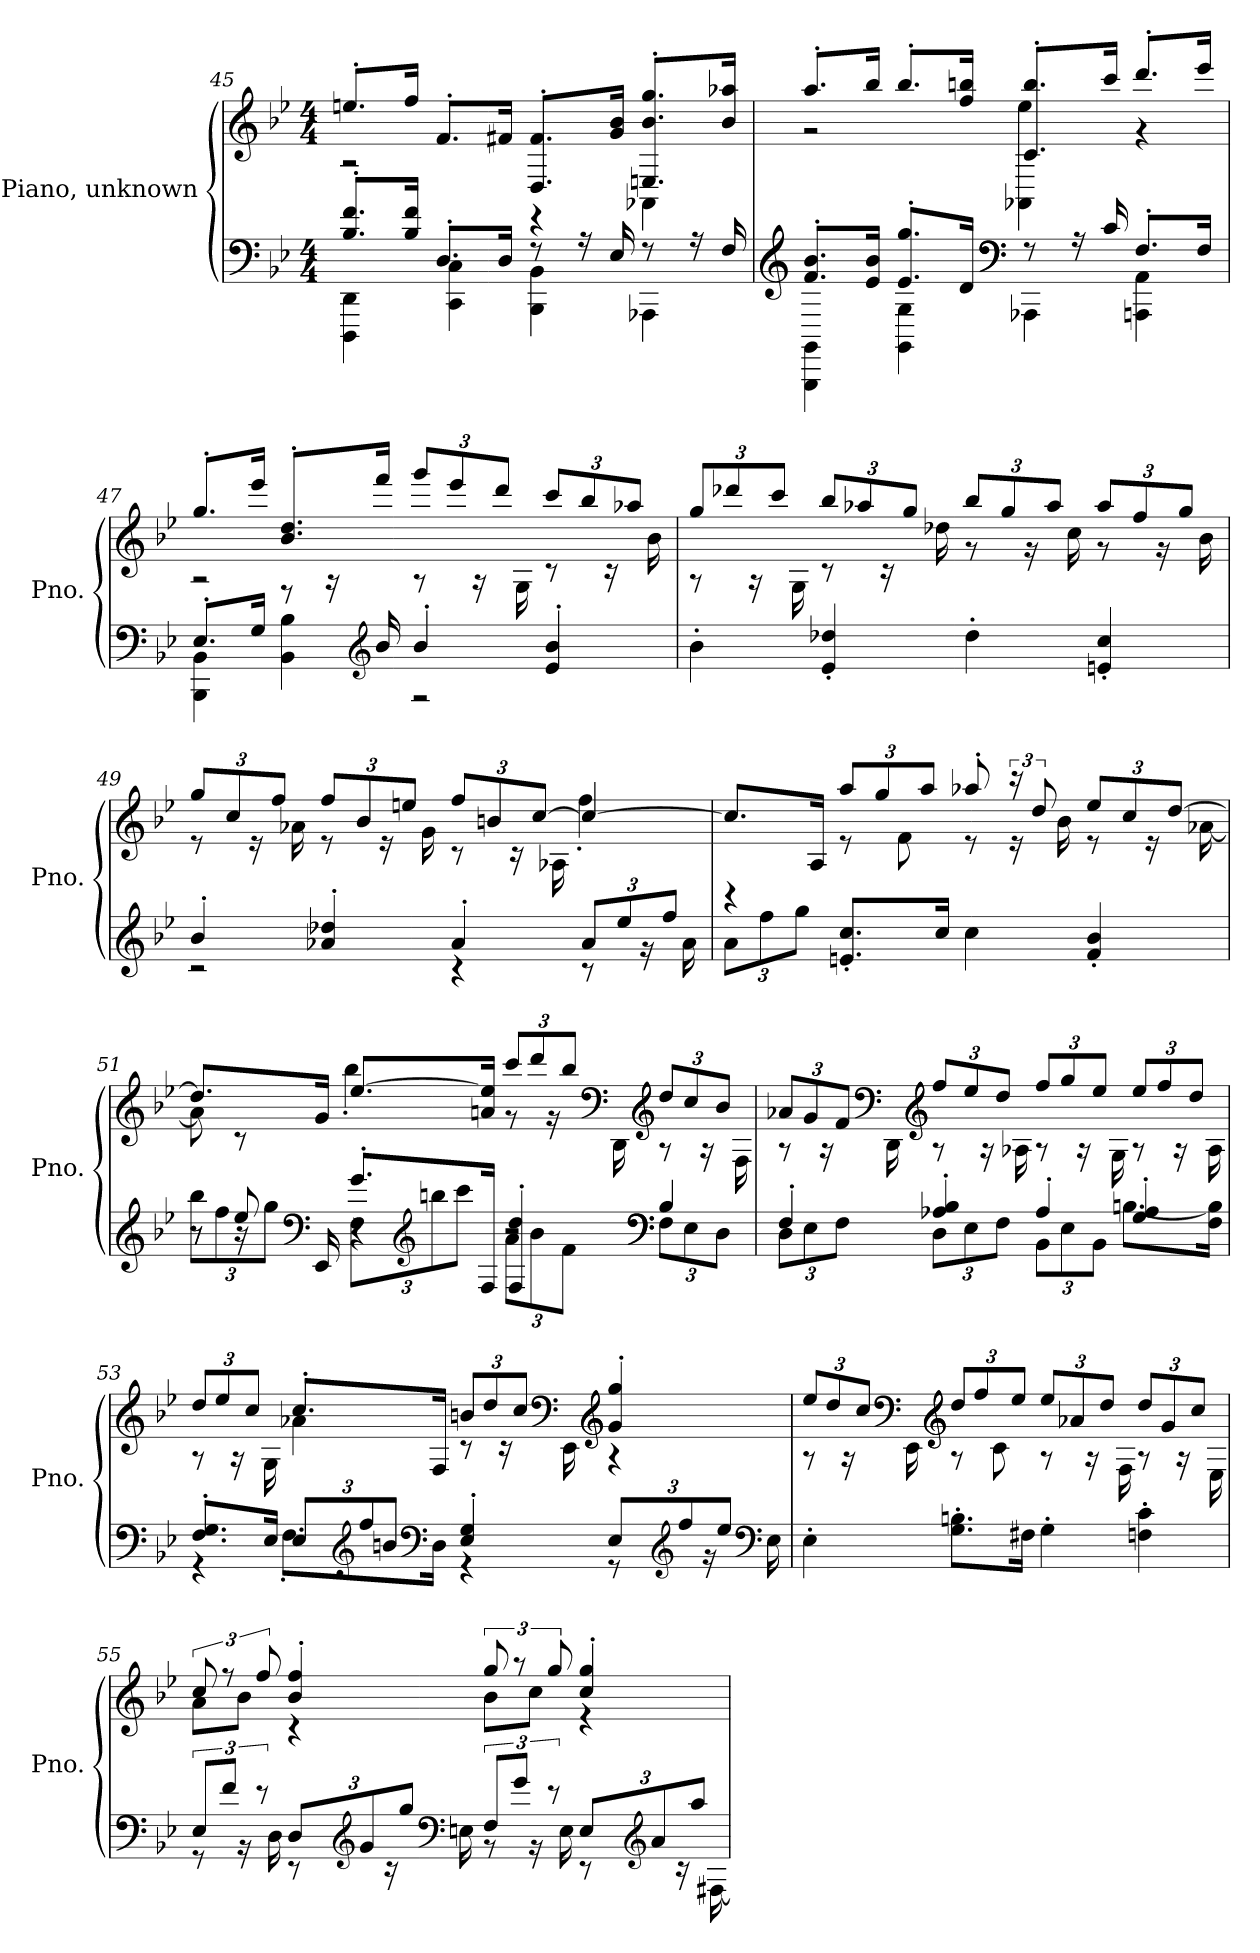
**kern	**kern
*part1	*part1
*staff2	*staff1
*I"Piano, unknown	*
*I'Pno.	*
*clefF4	*clefG2
*k[b-e-]	*k[b-e-]
*M4/4	*M4/4
=45	=45
*^	*^
8.B-/' 8.f/'L	4DDD\ 4DD\	8.een'/L	2r
16B-/ 16f/Jk	.	16ff/Jk	.
8.D'/L	4CC\ 4C\	8.f'/L	.
16D/Jk	.	16f#X/Jk	.
8r	4BBB-\ 4BB-\	8.D/' 8.f#/'L	4r
16r	.	.	.
16E-/	.	16g/ 16b-/Jk	.
8r	4AAA-X\	8.En/' 8.b-/' 8.gg/'L	4AA-X\
16r	.	.	.
16F/	.	16b-/ 16aa-X/Jk	.
!!LO:LB:g=z	!!
=46	=46	=46	=46
*clefG2	*	*	*
8.f/' 8.b-/'L	4GGG\ 4GG\	8.aa'/L	2r
16e-/ 16b-/Jk	.	16bb-/Jk	.
8.e-/' 8.gg/'L	4GG\ 4G\	8.bb-'/L	.
16d/Jk	.	16ff/ 16bbn/Jk	.
*clefF4	*	*	*
8r	4AAA-X\	8.c/' 8.bb/'L	4AA-X\ 4ee-\
16r	.	.	.
16c/	.	16ccc/Jk	.
8.F'/L	4AAAn\ 4AA\	8.ddd'/L	4r
16F/Jk	.	16eee-/Jk	.
=47	=47	=47	=47
8.E-'/L	4BBB-\ 4BB-\	8.gg'/L	2r
16G/Jk	.	16eee-/Jk	.
8r	4BB-\ 4B-\	8.b-/' 8.dd/'L	.
16r	.	.	.
*clefG2	*	*	*
16b-/	.	16fff/Jk	.
*	*	*Xbrackettup	*
4b-'/	2r	12ggg/L	8r
.	.	12eee-/	.
.	.	.	16r
.	.	12ddd/J	.
.	.	.	16G\
4e-/' 4b-/'	.	12ccc/L	8r
.	.	12bb-/	.
.	.	.	16r
.	.	12aa-X/J	.
.	.	.	16b-\
*v	*v	*	*
!!LO:PB:g=z	!!
=48	=48	=48
4b-'\	12gg/L	8r
.	12ddd-X/	.
.	.	16r
.	12ccc/J	.
.	.	16G\
4e-/' 4dd-X/'	12bb-/L	8r
.	12aa-X/	.
.	.	16r
.	12gg/J	.
.	.	16dd-X\
4dd-'\	12bb-/L	8r
.	12gg/	.
.	.	16r
.	12aa-/J	.
.	.	16cc\
4en/' 4cc/'	12aa-/L	8r
.	12ff/	.
.	.	16r
.	12gg/J	.
.	.	16b-\
=49	=49	=49
*^	*	*
4b-'/	2r	12gg/L	8r
.	.	12cc/	.
.	.	.	16r
.	.	12ff/J	.
.	.	.	16a-X\
4a-X/' 4dd-X/'	.	12ff/L	8r
.	.	12b-/	.
.	.	.	16r
.	.	12een/J	.
.	.	.	16g\
4a-'/	4r	12ff/L	8r
.	.	12bn/	.
.	.	.	16r
.	.	[12cc/J	.
.	.	.	16A-X\
*Xbrackettup	*	*	*
12a-/L	8r	4cc/_	4ff'\
12ee-/	.	.	.
.	16r	.	.
12ff/J	.	.	.
.	16a-\	.	.
*v	*v	*	*
!!LO:LB:g=z	!!
=50	=50	=50
12a\L	8.cc/L]	4r
12ff\	.	.
12gg\J	.	.
.	16A/Jk	.
8.en/' 8.cc/'L	12aa/L	8r
.	12gg/	.
.	.	8f\
.	12aa/J	.
16cc/Jk	.	.
4cc\	8aa-X'/	8r
*	*brackettup	*
.	24r	16r
.	12dd/	.
.	.	16b-\
*	*Xbrackettup	*
4f/' 4b-/'	12ee-/L	8r
.	12cc/	.
.	.	16r
.	[12dd/J	.
.	.	[16a-X\
!!LO:LB:g=z	!!
=51	=51	=51
*^	*	*
*	*^	*	*
8r	12bb-\L	8r	8.dd/L]	8a-\]
.	12ff\	.	.	.
8ee-/	.	16r	.	8r
.	12gg\J	.	.	.
*clefF4	*	*	*	*
.	.	16EE-/	16g/Jk	.
4r	12F\L	8.g'/L	[8.ee-/L	4bb-'\
*clefG2	*	*	*	*
.	12bbn\	.	.	.
.	12ccc\J	.	.	.
.	.	16F/Jk	16an/ 16ee-/]Jk	.
2r	12a\L	4F/' 4dd/'	12ccc/L	8r
.	12b-\	.	12ddd/	.
.	.	.	.	16r
.	12f\J	.	12bb-/J	.
*	*	*	*clefF4	*
.	.	.	.	16DD\
*clefF4	*	*	*clefG2	*
.	12F\L	4B-/	12dd/L	8r
.	12E-\	.	12cc/	.
.	.	.	.	16r
.	12D\J	.	12b-/J	.
.	.	.	.	16F\
*	*v	*v	*	*
!!LO:LB:g=z	!!
=52	=52	=52	=52
4F'/	12D\L	12a-X/L	8r
.	12E-\	12g/	.
.	.	.	16r
.	12F\J	12f/J	.
*	*	*clefF4	*
.	.	.	16DD\
*	*	*clefG2	*
4A-X/' 4B-/'	12D\L	12ff/L	8r
.	12E-\	12ee-/	.
.	.	.	16r
.	12F\J	12dd/J	.
.	.	.	16A-X\
4A-'/	12BB-\L	12ff/L	8r
.	12E-\	12gg/	.
.	.	.	16r
.	12BB-\J	12ee-/J	.
.	.	.	16G\
4G/' 4A-/'	[8.Bn\L	12ee-/L	8r
.	.	12ff/	.
.	.	.	16r
.	.	12dd/J	.
.	16F\ 16B\]Jk	.	16A-\
!!LO:LB:g=z	!!
=53	=53	=53	=53
8.F/' 8.G/'L	4r	12dd/L	8r
.	.	12ee-/	.
.	.	.	16r
.	.	12cc/J	.
16E-/Jk	.	.	16G\
12E-/L	8.F'\L	8.cc'/L	4a-X\
*clefG2	*	*	*
12ff/	.	.	.
12bn/J	.	.	.
*clefF4	*	*	*
.	16D\Jk	16F/Jk	.
4E-/' 4G/'	4r	12bn/L	8r
.	.	12dd/	.
.	.	.	16r
.	.	12cc/J	.
*	*	*clefF4	*
.	.	.	16EE-\
*	*	*clefG2	*
12E-/L	8r	4g/' 4gg/'	4r
*clefG2	*	*	*
12ff/	.	.	.
.	16r	.	.
12ee-/J	.	.	.
*clefF4	*	*	*
.	16E-\	.	.
*v	*v	*	*
!!LO:LB:g=z	!!
=54	=54	=54
4E-'\	12ee-/L	8r
.	12dd/	.
.	.	16r
.	12cc/J	.
*	*clefF4	*
.	.	16EE-\
*	*clefG2	*
8.G\' 8.Bn\'L	12dd/L	8r
.	12ff/	.
.	.	8c\
.	12ee-/J	.
16F#X\Jk	.	.
4G'\	12ee-/L	8r
.	12a-X/	.
.	.	16r
.	12dd/J	.
.	.	16F\
4Fn\' 4c\'	12dd/L	8r
.	12g/	.
.	.	16r
.	12cc/J	.
.	.	16E-\
!!LO:PB:g=z	!!
=55	=55	=55
*brackettup	*brackettup	*
*^	*	*
12E-/L	8r	12cc/	8a\L
12f/J	.	12r	.
.	16r	.	8b-\J
12r	.	12ff/	.
.	16D\	.	.
*Xbrackettup	*	*	*
12D/L	8r	4b-/' 4ff/'	4r
*clefG2	*	*	*
12g/	.	.	.
.	16r	.	.
12gg/J	.	.	.
*clefF4	*	*	*
.	16En\	.	.
*brackettup	*	*	*
12F/L	8r	12gg/	8b-\L
12g/J	.	12r	.
.	16r	.	8cc\J
12r	.	12gg/	.
.	16E\	.	.
*Xbrackettup	*	*	*
12E/L	8r	4cc/' 4gg/'	4r
*clefG2	*	*	*
12a/	.	.	.
.	16r	.	.
12aa/J	.	.	.
.	[16F#X\	.	.
*v	*v	*	*
*	*v	*v
=	=
*-	*-
